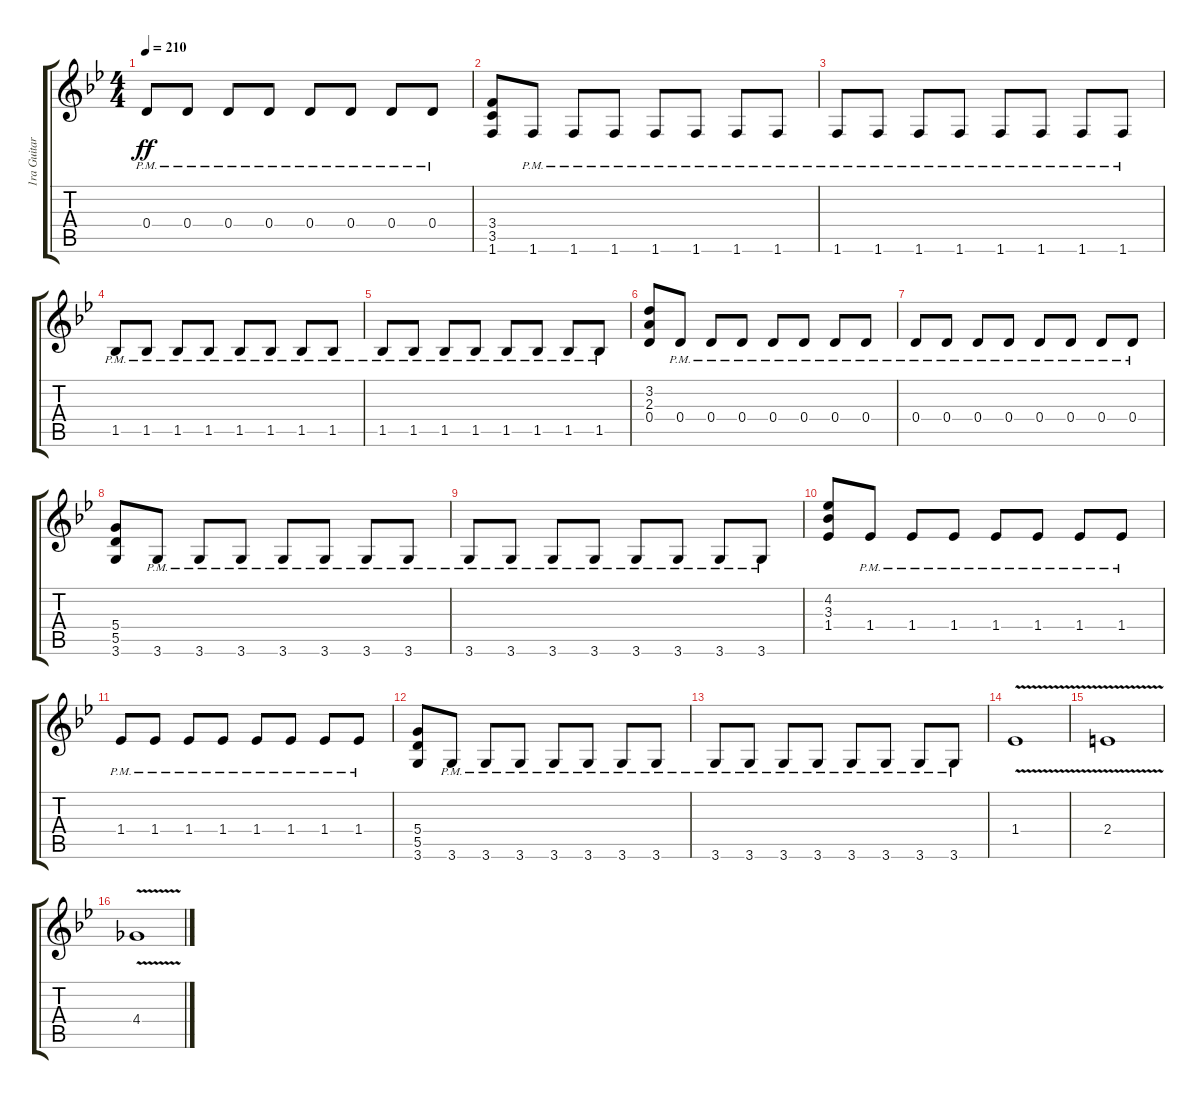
\track ("1ra Guitarra" "1ra Guitar") {instrument overdrivenguitar}
\staff {score tabs}
\tuning (E4 B3 G3 D3 A2 E2) {hide}
\ts (4 4)
\tempo 210
\clef g2
\ks gminor
0.4{pm}.8{dy ff} 0.4{pm}.8 0.4{pm}.8 0.4{pm}.8 0.4{pm}.8 0.4{pm}.8 0.4{pm}.8 0.4{pm}.8 |
(3.4 3.5 1.6).8 1.6{pm}.8 1.6{pm}.8 1.6{pm}.8 1.6{pm}.8 1.6{pm}.8 1.6{pm}.8 1.6{pm}.8 |
1.6{pm}.8 1.6{pm}.8 1.6{pm}.8 1.6{pm}.8 1.6{pm}.8 1.6{pm}.8 1.6{pm}.8 1.6{pm}.8 |
1.5{pm}.8 1.5{pm}.8 1.5{pm}.8 1.5{pm}.8 1.5{pm}.8 1.5{pm}.8 1.5{pm}.8 1.5{pm}.8 |
1.5{pm}.8 1.5{pm}.8 1.5{pm}.8 1.5{pm}.8 1.5{pm}.8 1.5{pm}.8 1.5{pm}.8 1.5{pm}.8 |
(3.2 2.3 0.4).8 0.4{pm}.8 0.4{pm}.8 0.4{pm}.8 0.4{pm}.8 0.4{pm}.8 0.4{pm}.8 0.4{pm}.8 |
0.4{pm}.8 0.4{pm}.8 0.4{pm}.8 0.4{pm}.8 0.4{pm}.8 0.4{pm}.8 0.4{pm}.8 0.4{pm}.8 |
(5.4 5.5 3.6).8 3.6{pm}.8 3.6{pm}.8 3.6{pm}.8 3.6{pm}.8 3.6{pm}.8 3.6{pm}.8 3.6{pm}.8 |
3.6{pm}.8 3.6{pm}.8 3.6{pm}.8 3.6{pm}.8 3.6{pm}.8 3.6{pm}.8 3.6{pm}.8 3.6{pm}.8 |
(4.2 3.3 1.4).8 1.4{pm}.8 1.4{pm}.8 1.4{pm}.8 1.4{pm}.8 1.4{pm}.8 1.4{pm}.8 1.4{pm}.8 |
1.4{pm}.8 1.4{pm}.8 1.4{pm}.8 1.4{pm}.8 1.4{pm}.8 1.4{pm}.8 1.4{pm}.8 1.4{pm}.8 |
(5.4 5.5 3.6).8 3.6{pm}.8 3.6{pm}.8 3.6{pm}.8 3.6{pm}.8 3.6{pm}.8 3.6{pm}.8 3.6{pm}.8 |
3.6{pm}.8 3.6{pm}.8 3.6{pm}.8 3.6{pm}.8 3.6{pm}.8 3.6{pm}.8 3.6{pm}.8 3.6{pm}.8 |
1.4{v}.1 |
2.4{v}.1 |
4.4{v}.1
